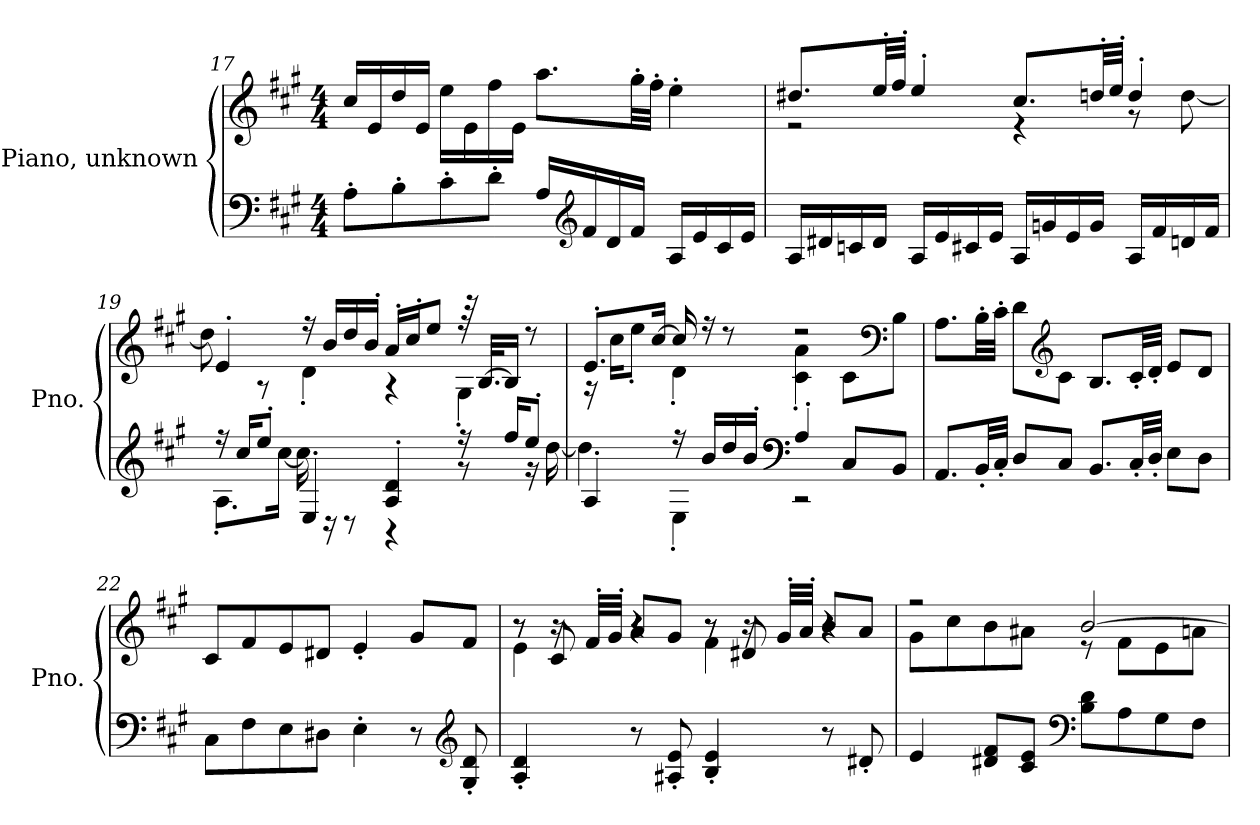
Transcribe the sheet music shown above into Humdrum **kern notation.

**kern	**kern
*part1	*part1
*staff2	*staff1
*I"Piano, unknown	*
*I'Pno.	*
!!LO:LB:g=z
*clefF4	*clefG2
*k[f#c#g#]	*k[f#c#g#]
*M4/4	*M4/4
=17	=17
8A'\L	16cc#/LL
.	16e/
8B'\	16dd/
.	16e/JJ
8c#'\	16ee\LL
.	16e\
8d'\J	16ff#\
.	16e\JJ
16A/LL	8.aa\L
*clefG2	*
16f#/	.
16d/	.
16f#/JJ	32gg#'\LL
.	32ff#'\JJJ
16A/LL	4ee'\
16e/	.
16c#/	.
16e/JJ	.
=18	=18
*	*^
16A/LL	8.dd#X/L	2r
16d#X/	.	.
16cn/	.	.
16d#/JJ	32ee'/LL	.
.	32ff#'/JJJ	.
16A/LL	4ee'/	.
16e/	.	.
16c#X/	.	.
16e/JJ	.	.
16A/LL	8.cc#/L	4r
16gn/	.	.
16e/	.	.
16g/JJ	32ddn'/LL	.
.	32ee'/JJJ	.
16A/LL	4dd'/	8r
16f#/	.	.
16dn/	.	[8dd\
16f#/JJ	.	.
!!LO:LB:g=z	!!
=19	=19	=19
*^	*	*
16r	8.A'\L	4e'/	8dd\]
16cc#/KL	.	.	.
8ee'/J	.	.	8r
.	[16cc#\Jk	.	.
4E'/	16cc#\]	16r	4d'\
.	16r	16b/LL	.
.	8r	16dd/	.
.	.	16b'/JJ	.
4A/' 4d/'	4r	16a'/LL	4r
.	.	16cc#'/J	.
.	.	8ee/J	.
16r	8r	64r	4G#'\
.	.	[32.B/KLL	.
16ff#/KL	.	16B/JJ]	.
8ee'/J	16r	8r	.
.	[16dd\	.	.
=20	=20	=20	=20
4A'/	4dd\]	8.e'/L	16r
.	.	.	16cc#\KL
.	.	.	8ee'\J
.	.	[16cc#/Jk	.
16r	4E'\	16cc#/]	4d'\
16b/LL	.	16r	.
16dd/	.	8r	.
16b'/JJ	.	.	.
*clefF4	*	*	*
4A'/	2r	2r	4c#\' 4a\'
8C#/L	.	.	8c#\L
*	*	*clefF4	*
8BB/J	.	.	8B\J
*v	*v	*	*
*	*v	*v
!!LO:PB:g=z
=21	=21
8.AA/L	8.A\L
32BB'/LL	32B'\LL
32C#'/JJJ	32c#'\JJJ
8D/L	8d\L
*	*clefG2
8C#/J	8c#\J
8.BB/L	8.B/L
32C#'/LL	32c#'/LL
32D'/JJJ	32d'/JJJ
8E\L	8e/L
8D\J	8d/J
=22	=22
8C#\L	8c#/L
8F#\	8f#/
8E\	8e/
8D#X\J	8d#X/J
4E'\	4e'/
8r	8g#/L
*clefG2	*
8G#/' 8d/'	8f#/J
=23	=23
*	*^
*	*	*^
4A/' 4d/'	8r	4e\	8r
.	16r	.	8c#/
.	32f#'/LLL	.	.
.	32g#'/JJJ	.	.
8r	8a/L	4r	4r
8A#X/' 8e/'	8g#/J	.	.
4B/' 4e/'	8r	4f#\	8r
.	16r	.	8d#X/
.	32g#'/LLL	.	.
.	32a'/JJJ	.	.
8r	8b/L	4r	4r
8d#X'/	8a/J	.	.
*	*	*v	*v
!!LO:LB:g=z
=24	=24	=24
4e/	2r	8g#\L
.	.	8cc#\
8d#X/ 8f#/L	.	8b\
8c#/ 8e/J	.	8a#X\J
*clefF4	*	*
8B\ 8d#\L	[2b/	8r
8A\	.	8f#\L
8G#\	.	8e\
8F#\J	.	8an\J
*	*v	*v
=	=
*-	*-
